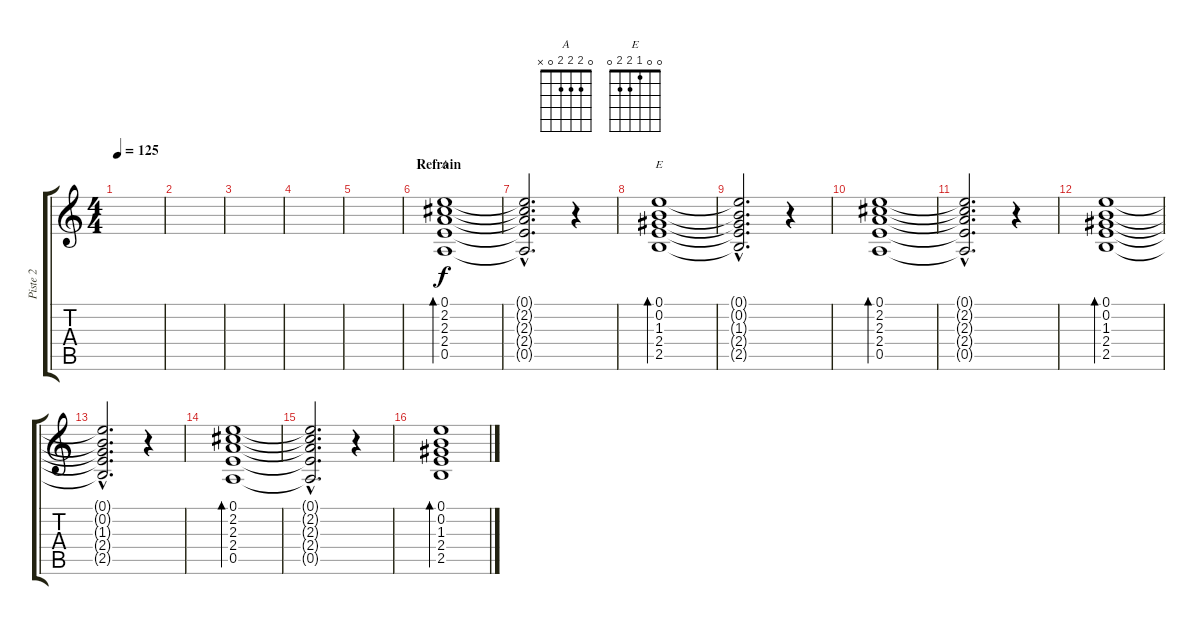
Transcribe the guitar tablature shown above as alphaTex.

\track ("Piste 2" "Piste 2") {instrument distortionguitar}
\staff {score tabs}
\tuning (E4 B3 G3 D3 A2 E2) {hide}
\chord ("A" 0 2 2 2 0 x)
\chord ("E" 0 0 1 2 2 0)
\ts (4 4)
\tempo 125
\clef g2
\ks c
|
|
|
|
|
\section ("" "Refrain")
(0.1 2.2 2.3 2.4 0.5).1{bd 120 ch "A"} |
(0.1{hac t} 2.2{hac t} 2.3{hac t} 2.4{hac t} 0.5{hac t}).2{d} r.4 |
(0.1 0.2 1.3 2.4 2.5).1{bd 120 ch "E"} |
(0.1{hac t} 0.2{hac t} 1.3{hac t} 2.4{hac t} 2.5{hac t}).2{d} r.4 |
(0.1 2.2 2.3 2.4 0.5).1{bd 120} |
(0.1{hac t} 2.2{hac t} 2.3{hac t} 2.4{hac t} 0.5{hac t}).2{d} r.4 |
(0.1 0.2 1.3 2.4 2.5).1{bd 120} |
(0.1{hac t} 0.2{hac t} 1.3{hac t} 2.4{hac t} 2.5{hac t}).2{d} r.4 |
(0.1 2.2 2.3 2.4 0.5).1{bd 120} |
(0.1{hac t} 2.2{hac t} 2.3{hac t} 2.4{hac t} 0.5{hac t}).2{d} r.4 |
(0.1 0.2 1.3 2.4 2.5).1{bd 120}
